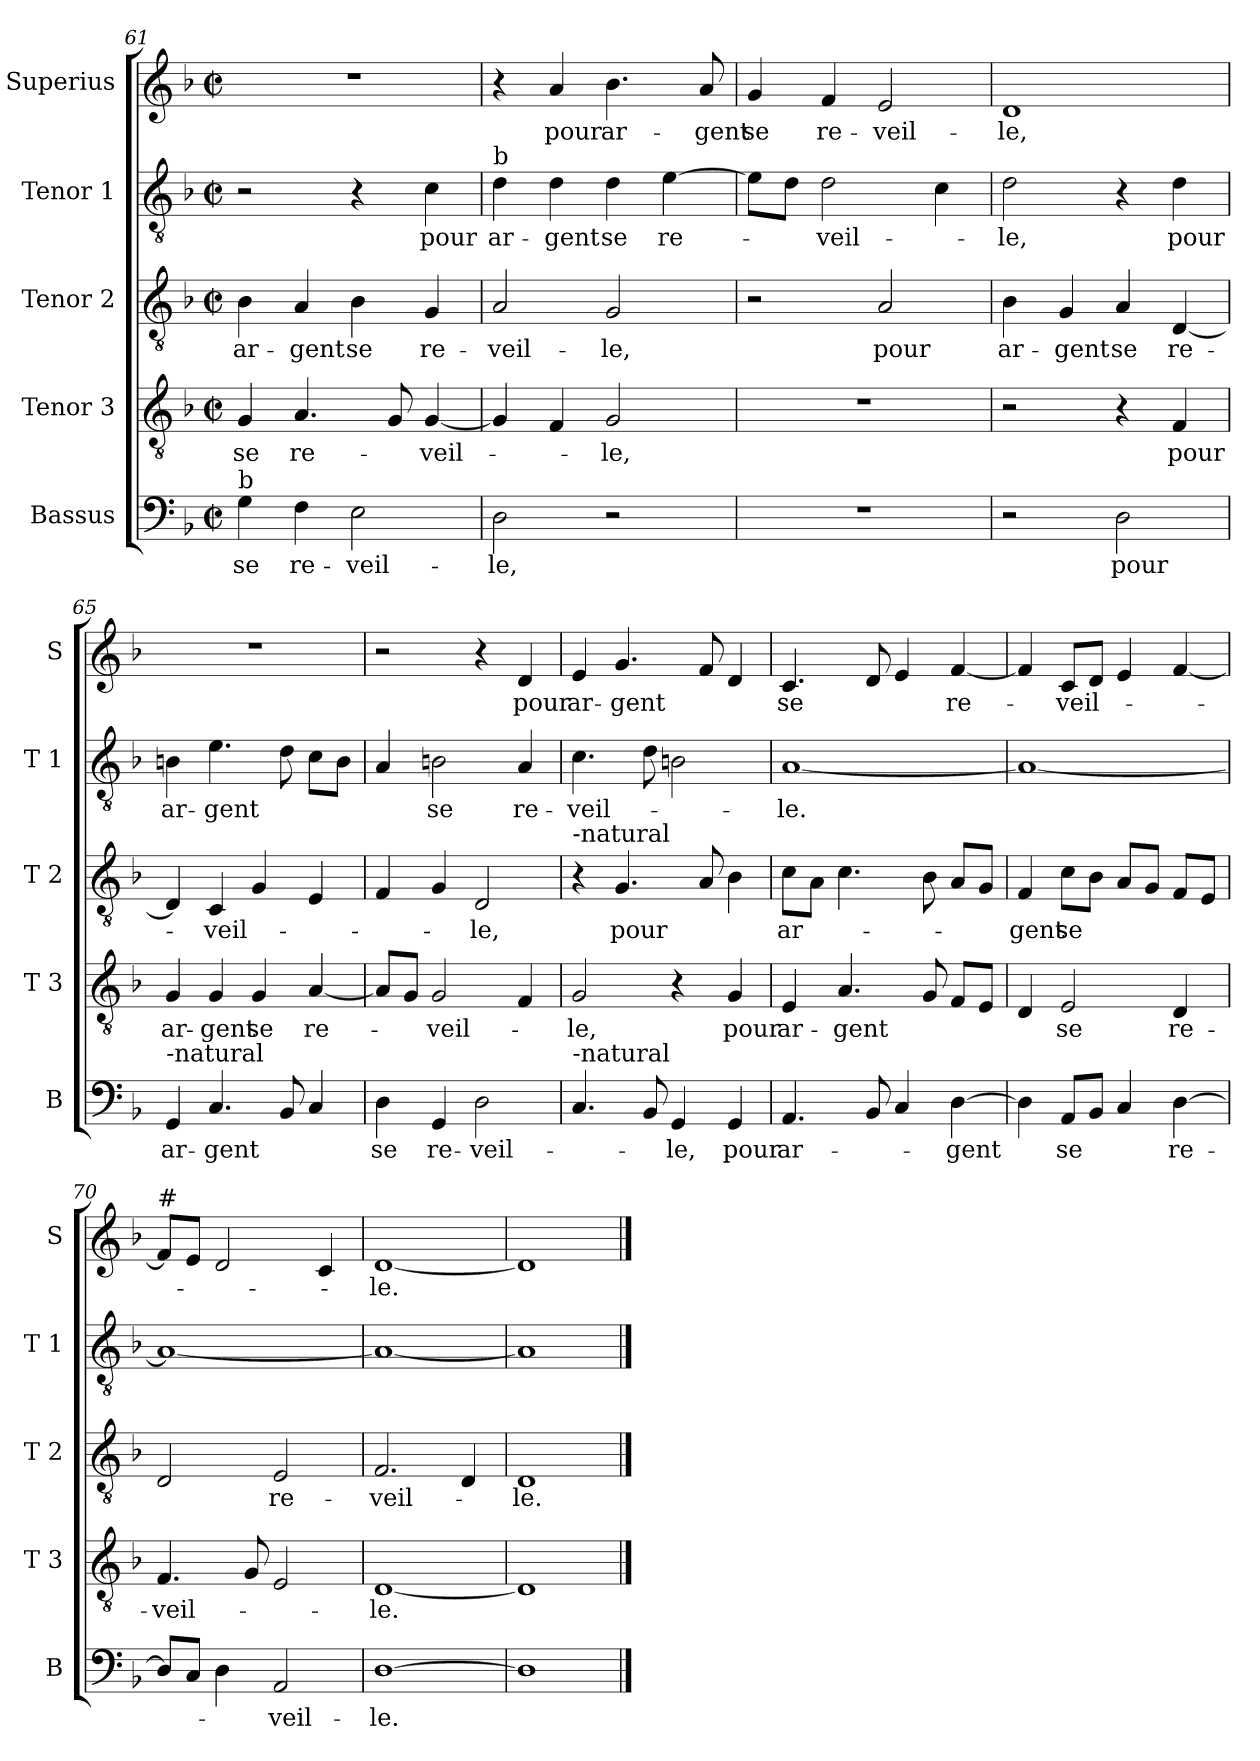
**kern	**text	**kern	**text	**kern	**text	**kern	**text	**kern	**text
*part5	*part5	*part4	*part4	*part3	*part3	*part2	*part2	*part1	*part1
*staff5	*staff5	*staff4	*staff4	*staff3	*staff3	*staff2	*staff2	*staff1	*staff1
*I"Bassus	*	*I"Tenor 3	*	*I"Tenor 2	*	*I"Tenor 1	*	*I"Superius	*
*I'B	*	*I'T 3	*	*I'T 2	*	*I'T 1	*	*I'S	*
*clefF4	*	*clefGv2	*	*clefGv2	*	*clefGv2	*	*clefG2	*
*k[b-]	*	*k[b-]	*	*k[b-]	*	*k[b-]	*	*k[b-]	*
*F:	*	*F:	*	*F:	*	*F:	*	*F:	*
*M2/2	*	*M2/2	*	*M2/2	*	*M2/2	*	*M2/2	*
*met(c|)	*	*met(c|)	*	*met(c|)	*	*met(c|)	*	*met(c|)	*
=61	=61	=61	=61	=61	=61	=61	=61	=61	=61
!LO:TX:a:t=b	!	!	!	!	!	!	!	!	!
!	!LO:LY:b	!	!LO:LY:b	!	!LO:LY:b	!	!	!	!
4G\	se	4G/	se	4B-\	ar-	2r	.	1r	.
!	!LO:LY:b	!	!LO:LY:b	!	!LO:LY:b	!	!	!	!
4F\	re-	4.A/	re-	4A/	-gent	.	.	.	.
!	!LO:LY:b	!	!	!	!LO:LY:b	!	!	!	!
2E\	-veil-	.	.	4B-\	se	4r	.	.	.
.	.	8G/	.	.	.	.	.	.	.
!	!	!	!LO:LY:b	!	!LO:LY:b	!	!LO:LY:b	!	!
.	.	[4G/	-veil-	4G/	re-	4c\	pour	.	.
=62	=62	=62	=62	=62	=62	=62	=62	=62	=62
!	!	!	!	!	!	!LO:TX:a:t=b	!	!	!
!	!LO:LY:b	!	!	!	!LO:LY:b	!	!LO:LY:b	!	!
2D\	-le,	4G/]	.	2A/	-veil-	4d\	ar-	4r	.
!	!	!	!	!	!	!	!LO:LY:b	!	!LO:LY:b
.	.	4F/	.	.	.	4d\	-gent	4a/	pour
!	!	!	!LO:LY:b	!	!LO:LY:b	!	!LO:LY:b	!	!LO:LY:b
2r	.	2G/	-le,	2G/	-le,	4d\	se	4.b-\	ar-
!	!	!	!	!	!	!	!LO:LY:b	!	!
.	.	.	.	.	.	[4e\	re-	.	.
!	!	!	!	!	!	!	!	!	!LO:LY:b
.	.	.	.	.	.	.	.	8a/	-gent
=63	=63	=63	=63	=63	=63	=63	=63	=63	=63
!	!	!	!	!	!	!	!	!	!LO:LY:b
1r	.	1r	.	2r	.	8e\L]	.	4g/	se
.	.	.	.	.	.	8d\J	.	.	.
!	!	!	!	!	!	!	!LO:LY:b	!	!LO:LY:b
.	.	.	.	.	.	2d\	-veil-	4f/	re-
!	!	!	!	!	!LO:LY:b	!	!	!	!LO:LY:b
.	.	.	.	2A/	pour	.	.	2e/	-veil-
.	.	.	.	.	.	4c\	.	.	.
=64	=64	=64	=64	=64	=64	=64	=64	=64	=64
!	!	!	!	!	!LO:LY:b	!	!LO:LY:b	!	!LO:LY:b
2r	.	2r	.	4B-\	ar-	2d\	-le,	1d	-le,
!	!	!	!	!	!LO:LY:b	!	!	!	!
.	.	.	.	4G/	-gent	.	.	.	.
!	!LO:LY:b	!	!	!	!LO:LY:b	!	!	!	!
2D\	pour	4r	.	4A/	se	4r	.	.	.
!	!	!	!LO:LY:b	!	!LO:LY:b	!	!LO:LY:b	!	!
.	.	4F/	pour	[4D/	re-	4d\	pour	.	.
!!LO:LB:g=z
=65	=65	=65	=65	=65	=65	=65	=65	=65	=65
!LO:TX:a:t=-natural	!	!	!	!	!	!	!	!	!
!	!LO:LY:b	!	!LO:LY:b	!	!	!	!LO:LY:b	!	!
4GG/	ar-	4G/	ar-	4D/]	.	4Bn\	ar-	1r	.
!	!LO:LY:b	!	!LO:LY:b	!	!LO:LY:b	!	!LO:LY:b	!	!
4.C/	-gent	4G/	-gent	4C/	-veil-	4.e\	-gent	.	.
!	!	!	!LO:LY:b	!	!	!	!	!	!
.	.	4G/	se	4G/	.	.	.	.	.
8BB-/	.	.	.	.	.	8d\	.	.	.
!	!	!	!LO:LY:b	!	!	!	!	!	!
4C/	.	[4A/	re-	4E/	.	8c\L	.	.	.
.	.	.	.	.	.	8B\J	.	.	.
!!LO:PB:g=z
=66	=66	=66	=66	=66	=66	=66	=66	=66	=66
!	!LO:LY:b	!	!	!	!	!	!	!	!
4D\	se	8A/L]	.	4F/	.	4A/	.	2r	.
.	.	8G/J	.	.	.	.	.	.	.
!	!LO:LY:b	!	!LO:LY:b	!	!	!	!LO:LY:b	!	!
4GG/	re-	2G/	-veil-	4G/	.	2Bn\	se	.	.
!	!LO:LY:b	!	!	!	!LO:LY:b	!	!	!	!
2D\	-veil-	.	.	2D/	-le,	.	.	4r	.
!	!	!	!	!	!	!	!LO:LY:b	!	!LO:LY:b
.	.	4F/	.	.	.	4A/	re-	4d/	pour
=67	=67	=67	=67	=67	=67	=67	=67	=67	=67
!	!	!	!	!LO:TX:a:t=-natural	!	!	!	!	!
!LO:TX:a:t=-natural	!	!	!	!	!	!	!	!	!
!	!	!	!LO:LY:b	!	!	!	!LO:LY:b	!	!LO:LY:b
4.C/	.	2G/	-le,	4r	.	4.c\	-veil-	4e/	ar-
!	!	!	!	!	!LO:LY:b	!	!	!	!LO:LY:b
.	.	.	.	4.G/	pour	.	.	4.g/	-gent
8BB-/	.	.	.	.	.	8d\	.	.	.
!	!LO:LY:b	!	!	!	!	!	!	!	!
4GG/	-le,	4r	.	.	.	2Bn\	.	.	.
.	.	.	.	8A/	.	.	.	8f/	.
!	!LO:LY:b	!	!LO:LY:b	!	!	!	!	!	!
4GG/	pour	4G/	pour	4B-\	.	.	.	4d/	.
=68	=68	=68	=68	=68	=68	=68	=68	=68	=68
!	!LO:LY:b	!	!LO:LY:b	!	!LO:LY:b	!	!LO:LY:b	!	!LO:LY:b
4.AA/	ar-	4E/	ar-	8c\L	ar-	[1A	-le.	4.c/	se
.	.	.	.	8A\J	.	.	.	.	.
!	!	!	!LO:LY:b	!	!	!	!	!	!
.	.	4.A/	-gent	4.c\	.	.	.	.	.
8BB-/	.	.	.	.	.	.	.	8d/	.
4C/	.	.	.	.	.	.	.	4e/	.
.	.	8G/	.	8B-\	.	.	.	.	.
!	!LO:LY:b	!	!	!	!	!	!	!	!LO:LY:b
[4D\	-gent	8F/L	.	8A/L	.	.	.	[4f/	re-
.	.	8E/J	.	8G/J	.	.	.	.	.
=69	=69	=69	=69	=69	=69	=69	=69	=69	=69
!	!	!	!	!	!LO:LY:b	!	!	!	!
4D\]	.	4D/	.	4F/	-gent	1A_	.	4f/]	.
!	!LO:LY:b	!	!LO:LY:b	!	!LO:LY:b	!	!	!	!LO:LY:b
8AA/L	se	2E/	se	8c\L	se	.	.	8c/L	-veil-
8BB-/J	.	.	.	8B-\J	.	.	.	8d/J	.
4C/	.	.	.	8A/L	.	.	.	4e/	.
.	.	.	.	8G/J	.	.	.	.	.
!	!LO:LY:b	!	!LO:LY:b	!	!	!	!	!	!
[4D\	re-	4D/	re-	8F/L	.	.	.	[4f/	.
.	.	.	.	8E/J	.	.	.	.	.
=70	=70	=70	=70	=70	=70	=70	=70	=70	=70
!	!	!	!	!	!	!	!	!LO:TX:a:t=#	!
!	!	!	!LO:LY:b	!	!	!	!	!	!
8D/L]	.	4.F/	-veil-	2D/	.	1A_	.	8f/L]	.
8C/J	.	.	.	.	.	.	.	8e/J	.
4D\	.	.	.	.	.	.	.	2d/	.
.	.	8G/	.	.	.	.	.	.	.
!	!LO:LY:b	!	!	!	!LO:LY:b	!	!	!	!
2AA/	-veil-	2E/	.	2E/	re-	.	.	.	.
.	.	.	.	.	.	.	.	4c/	.
=71	=71	=71	=71	=71	=71	=71	=71	=71	=71
!	!LO:LY:b	!	!LO:LY:b	!	!LO:LY:b	!	!	!	!LO:LY:b
[1D	-le.	[1D	-le.	2.F/	-veil-	1A_	.	[1d	-le.
.	.	.	.	4D/	.	.	.	.	.
!!LO:LB:g=z
=72	=72	=72	=72	=72	=72	=72	=72	=72	=72
!	!	!	!	!	!LO:LY:b	!	!	!	!
1D]	.	1D]	.	1D	-le.	1A]	.	1d]	.
==	==	==	==	==	==	==	==	==	==
*-	*-	*-	*-	*-	*-	*-	*-	*-	*-
